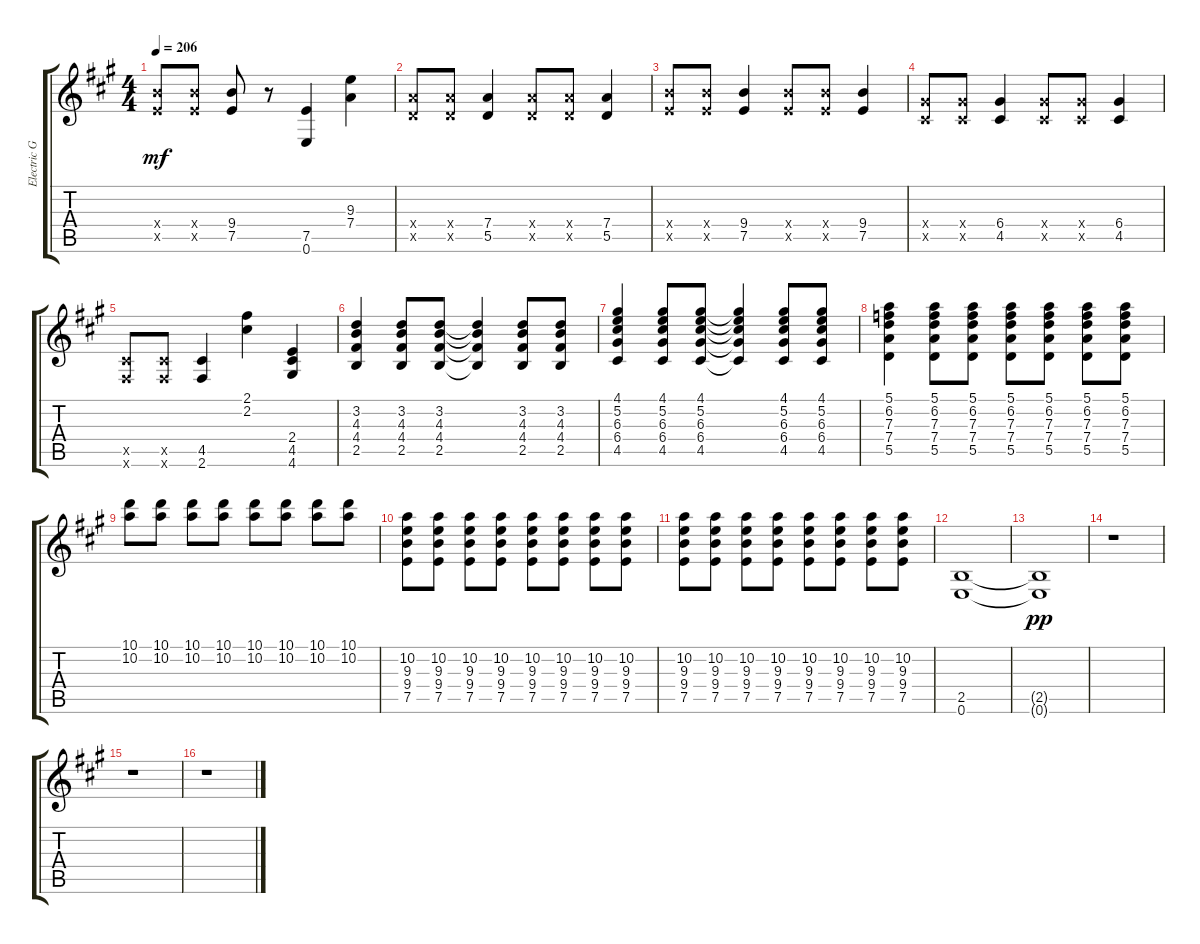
\track ("Electric Guitar" "Electric G") {instrument distortionguitar}
\staff {score tabs}
\tuning (E4 B3 G3 D3 A2 E2) {hide}
\ts (4 4)
\tempo 206
\clef g2
\ks a
(9.4{x} 7.5{x}).8{dy mf} (9.4{x} 7.5{x}).8 (9.4 7.5).8 r.8 (7.5 0.6).4 (9.3 7.4).4 |
(7.4{x} 5.5{x}).8 (7.4{x} 5.5{x}).8 (7.4 5.5).4 (7.4{x} 5.5{x}).8 (7.4{x} 5.5{x}).8 (7.4 5.5).4 |
(9.4{x} 7.5{x}).8 (9.4{x} 7.5{x}).8 (9.4 7.5).4 (9.4{x} 7.5{x}).8 (9.4{x} 7.5{x}).8 (9.4 7.5).4 |
(6.4{x} 4.5{x}).8 (6.4{x} 4.5{x}).8 (6.4 4.5).4 (6.4{x} 4.5{x}).8 (6.4{x} 4.5{x}).8 (6.4 4.5).4 |
(4.5{x} 2.6{x}).8 (4.5{x} 2.6{x}).8 (4.5 2.6).4 (2.1 2.2).4 (2.4 4.5 4.6).4 |
(3.2 4.3 4.4 2.5).4 (3.2 4.3 4.4 2.5).8 (3.2 4.3 4.4 2.5).8 (3.2{t} 4.3{t} 4.4{t} 2.5{t}).4 (3.2 4.3 4.4 2.5).8 (3.2 4.3 4.4 2.5).8 |
(4.1 5.2 6.3 6.4 4.5).4 (4.1 5.2 6.3 6.4 4.5).8 (4.1 5.2 6.3 6.4 4.5).8 (4.1{t} 5.2{t} 6.3{t} 6.4{t} 4.5{t}).4 (4.1 5.2 6.3 6.4 4.5).8 (4.1 5.2 6.3 6.4 4.5).8 |
(5.1 6.2 7.3 7.4 5.5).4 (5.1 6.2 7.3 7.4 5.5).8 (5.1 6.2 7.3 7.4 5.5).8 (5.1 6.2 7.3 7.4 5.5).8 (5.1 6.2 7.3 7.4 5.5).8 (5.1 6.2 7.3 7.4 5.5).8 (5.1 6.2 7.3 7.4 5.5).8 |
(10.1 10.2).8 (10.1 10.2).8 (10.1 10.2).8 (10.1 10.2).8 (10.1 10.2).8 (10.1 10.2).8 (10.1 10.2).8 (10.1 10.2).8 |
(10.2 9.3 9.4 7.5).8 (10.2 9.3 9.4 7.5).8 (10.2 9.3 9.4 7.5).8 (10.2 9.3 9.4 7.5).8 (10.2 9.3 9.4 7.5).8 (10.2 9.3 9.4 7.5).8 (10.2 9.3 9.4 7.5).8 (10.2 9.3 9.4 7.5).8 |
(10.2 9.3 9.4 7.5).8 (10.2 9.3 9.4 7.5).8 (10.2 9.3 9.4 7.5).8 (10.2 9.3 9.4 7.5).8 (10.2 9.3 9.4 7.5).8 (10.2 9.3 9.4 7.5).8 (10.2 9.3 9.4 7.5).8 (10.2 9.3 9.4 7.5).8 |
(2.5 0.6).1{volume 15} |
(2.5{t} 0.6{t}).1{dy pp volume 10} |
\section ("" "")
r.1{volume 3} |
r.1{volume 15} |
r.1
